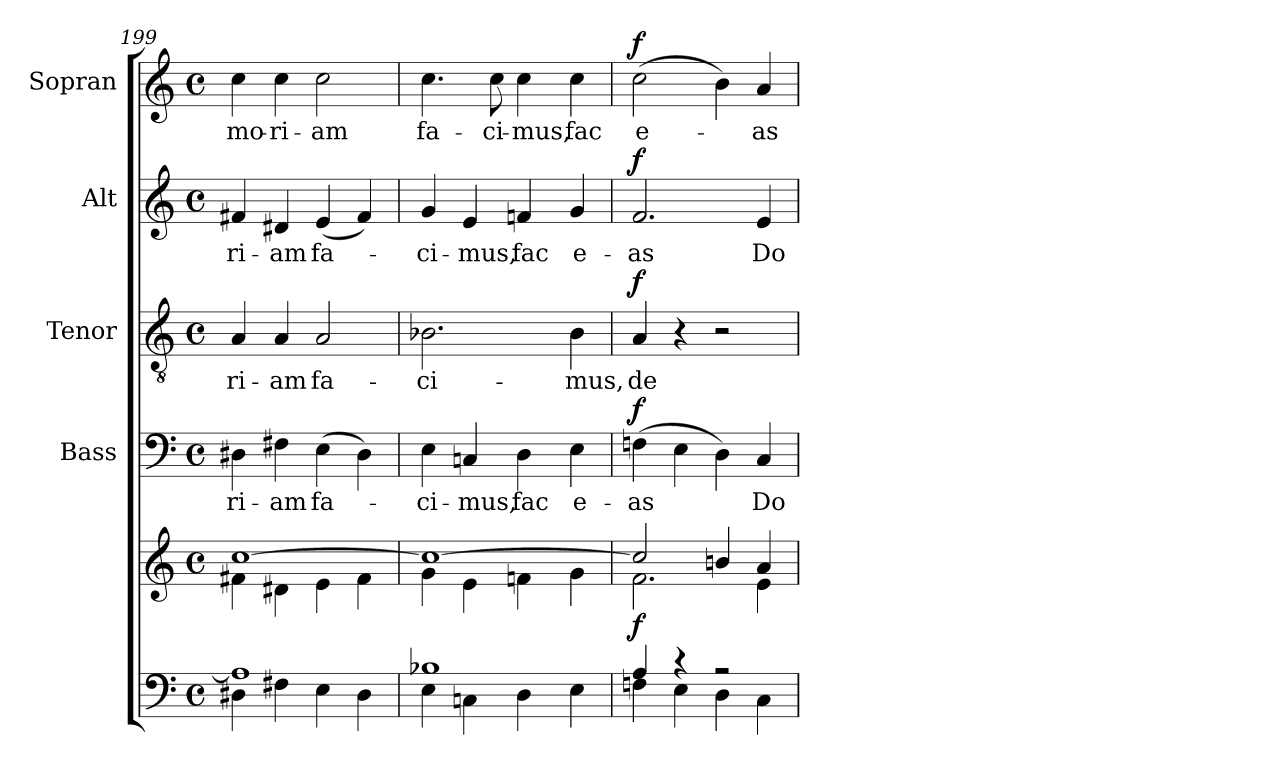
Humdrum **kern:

**kern	**kern	**dynam	**kern	**text	**dynam	**kern	**text	**dynam	**kern	**text	**dynam	**kern	**text	**dynam
*part5	*part5	*part5	*part4	*part4	*part4	*part3	*part3	*part3	*part2	*part2	*part2	*part1	*part1	*part1
*staff6	*staff5	*staff5/6	*staff4	*staff4	*staff4	*staff3	*staff3	*staff3	*staff2	*staff2	*staff2	*staff1	*staff1	*staff1
*	*	*	*I"Bass	*	*	*I"Tenor	*	*	*I"Alt	*	*	*I"Sopran	*	*
*	*	*	*I'B.	*	*	*I'T.	*	*	*I'A.	*	*	*I'S.	*	*
*clefF4	*clefG2	*	*clefF4	*	*	*clefGv2	*	*	*clefG2	*	*	*clefG2	*	*
*k[]	*k[]	*	*k[]	*	*	*k[]	*	*	*k[]	*	*	*k[]	*	*
*C:	*C:	*	*C:	*	*	*C:	*	*	*C:	*	*	*C:	*	*
*M4/4	*M4/4	*	*M4/4	*	*	*M4/4	*	*	*M4/4	*	*	*M4/4	*	*
*met(c)	*met(c)	*	*met(c)	*	*	*met(c)	*	*	*met(c)	*	*	*met(c)	*	*
=199	=199	=199	=199	=199	=199	=199	=199	=199	=199	=199	=199	=199	=199	=199
*^	*^	*	*	*	*	*	*	*	*	*	*	*	*	*
!	!	!	!	!	!	!LO:LY:b	!	!	!LO:LY:b	!	!	!LO:LY:b	!	!	!LO:LY:b	!
1A]	4D#X\	[>1cc	4f#X\	.	4D#X\	-ri-	.	4A/	-ri-	.	4f#X/	-ri-	.	4cc\	-mo-	.
!	!	!	!	!	!	!LO:LY:b	!	!	!LO:LY:b	!	!	!LO:LY:b	!	!	!LO:LY:b	!
.	4F#X\	.	4d#X\	.	4F#X\	-am	.	4A/	-am	.	4d#X/	-am	.	4cc\	-ri-	.
!	!	!	!	!	!	!LO:LY:b	!	!	!LO:LY:b	!	!	!LO:LY:b	!	!	!LO:LY:b	!
.	4E\	.	4e\	.	(>4E\	fa-	.	2A/	fa-	.	(<4e/	fa-	.	2cc\	-am	.
.	4D#\	.	4f#\	.	4D#\)	.	.	.	.	.	4f#/)	.	.	.	.	.
=200	=200	=200	=200	=200	=200	=200	=200	=200	=200	=200	=200	=200	=200	=200	=200	=200
!	!	!	!	!	!	!LO:LY:b	!	!	!LO:LY:b	!	!	!LO:LY:b	!	!	!LO:LY:b	!
1B-X	4E\	1cc_	4g\	.	4E\	-ci-	.	2.B-X\	-ci-	.	4g/	-ci-	.	4.cc\	fa-	.
!	!	!	!	!	!	!LO:LY:b	!	!	!	!	!	!LO:LY:b	!	!	!	!
.	4Cn\	.	4e\	.	4Cn/	-mus,	.	.	.	.	4e/	-mus,	.	.	.	.
!	!	!	!	!	!	!	!	!	!	!	!	!	!	!	!LO:LY:b	!
.	.	.	.	.	.	.	.	.	.	.	.	.	.	8cc\	-ci-	.
!	!	!	!	!	!	!LO:LY:b	!	!	!	!	!	!LO:LY:b	!	!	!LO:LY:b	!
.	4D\	.	4fn\	.	4D\	fac	.	.	.	.	4fn/	fac	.	4cc\	-mus,	.
!	!	!	!	!	!	!LO:LY:b	!	!	!LO:LY:b	!	!	!LO:LY:b	!	!	!LO:LY:b	!
.	4E\	.	4g\	.	4E\	e-	.	4B-\	-mus,	.	4g/	e-	.	4cc\	fac	.
=201	=201	=201	=201	=201	=201	=201	=201	=201	=201	=201	=201	=201	=201	=201	=201	=201
!	!	!	!	!LO:DY:b	!	!LO:LY:b	!LO:DY:a	!	!LO:LY:b	!LO:DY:a	!	!LO:LY:b	!LO:DY:a	!	!LO:LY:b	!LO:DY:a
4A/	4Fn\	2cc/]	2.f\	f	(>4Fn\	-as	f	4A/	de	f	2.f/	-as	f	(>2cc\	e-	f
4rc	4E\	.	.	.	4E\	.	.	4r	.	.	.	.	.	.	.	.
2rA	4D\	4bn/	.	.	4D\)	.	.	2r	.	.	.	.	.	4b\)	.	.
!	!	!	!	!	!	!LO:LY:b	!	!	!	!	!	!LO:LY:b	!	!	!LO:LY:b	!
.	4C\	4a/	4e\	.	4C/	Do-	.	.	.	.	4e/	Do-	.	4a/	-as	.
*v	*v	*	*	*	*	*	*	*	*	*	*	*	*	*	*	*
*	*v	*v	*	*	*	*	*	*	*	*	*	*	*	*	*
=	=	=	=	=	=	=	=	=	=	=	=	=	=	=
*-	*-	*-	*-	*-	*-	*-	*-	*-	*-	*-	*-	*-	*-	*-
